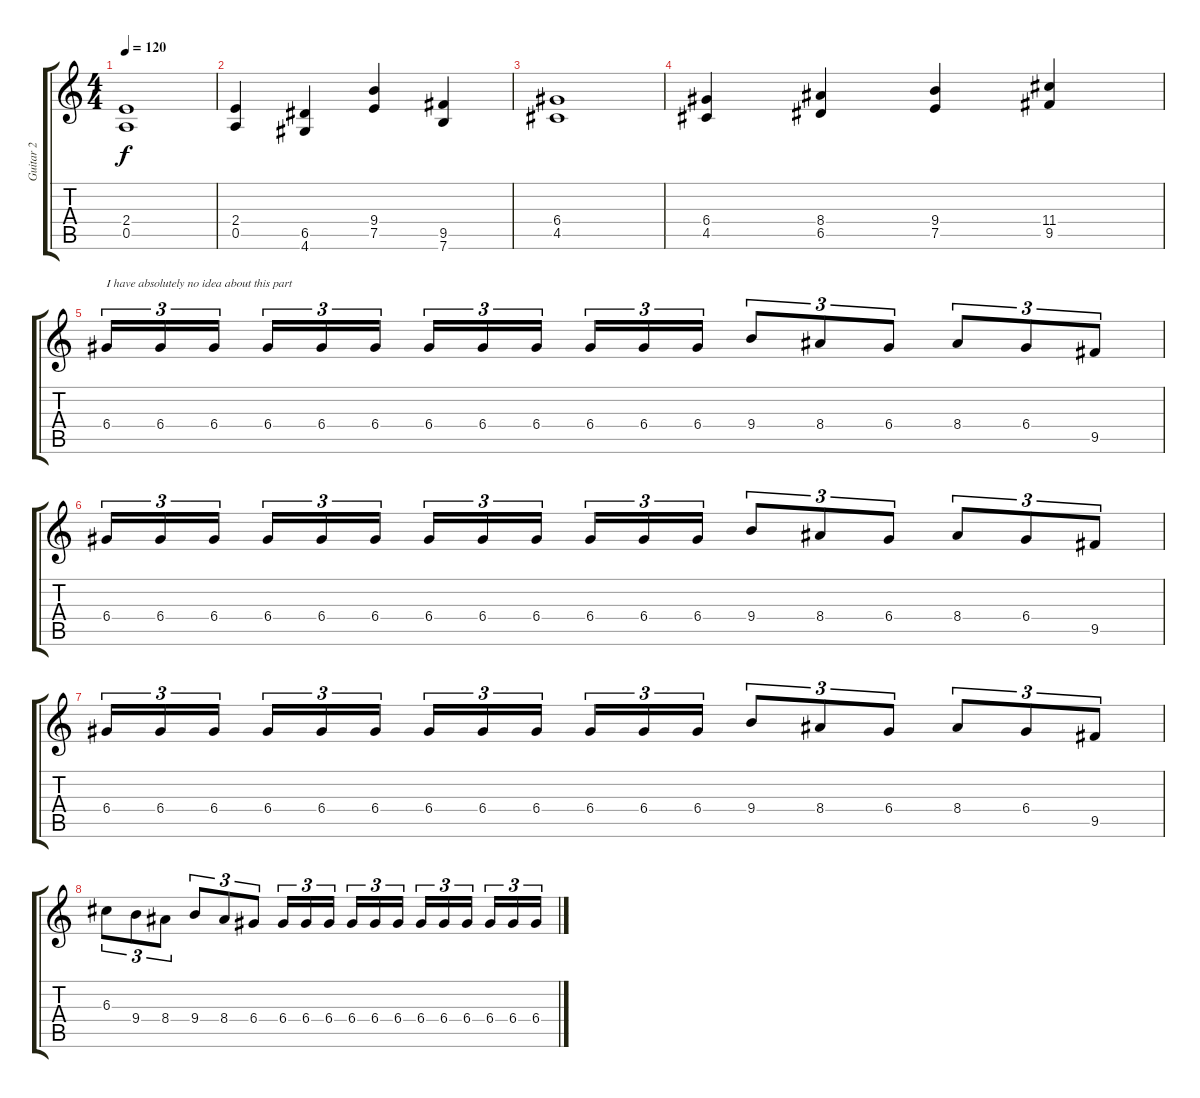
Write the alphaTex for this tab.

\track ("Guitar 2" "Guitar 2") {instrument distortionguitar}
\staff {score tabs}
\tuning (E4 B3 G3 D3 A2 E2) {hide}
\ts (4 4)
\tempo 120
\clef g2
\ks c
(2.4 0.5).1{dy f} |
(2.4 0.5).4 (6.5 4.6).4 (9.4 7.5).4 (9.5 7.6).4 |
(6.4 4.5).1 |
(6.4 4.5).4 (8.4 6.5).4 (9.4 7.5).4 (11.4 9.5).4 |
6.4.16{tu (3 2) txt "I have absolutely no idea about this part"} 6.4.16{tu (3 2)} 6.4.16{tu (3 2)} 6.4.16{tu (3 2)} 6.4.16{tu (3 2)} 6.4.16{tu (3 2)} 6.4.16{tu (3 2)} 6.4.16{tu (3 2)} 6.4.16{tu (3 2)} 6.4.16{tu (3 2)} 6.4.16{tu (3 2)} 6.4.16{tu (3 2)} 9.4.8{tu (3 2)} 8.4.8{tu (3 2)} 6.4.8{tu (3 2)} 8.4.8{tu (3 2)} 6.4.8{tu (3 2)} 9.5.8{tu (3 2)} |
6.4.16{tu (3 2)} 6.4.16{tu (3 2)} 6.4.16{tu (3 2)} 6.4.16{tu (3 2)} 6.4.16{tu (3 2)} 6.4.16{tu (3 2)} 6.4.16{tu (3 2)} 6.4.16{tu (3 2)} 6.4.16{tu (3 2)} 6.4.16{tu (3 2)} 6.4.16{tu (3 2)} 6.4.16{tu (3 2)} 9.4.8{tu (3 2)} 8.4.8{tu (3 2)} 6.4.8{tu (3 2)} 8.4.8{tu (3 2)} 6.4.8{tu (3 2)} 9.5.8{tu (3 2)} |
6.4.16{tu (3 2)} 6.4.16{tu (3 2)} 6.4.16{tu (3 2)} 6.4.16{tu (3 2)} 6.4.16{tu (3 2)} 6.4.16{tu (3 2)} 6.4.16{tu (3 2)} 6.4.16{tu (3 2)} 6.4.16{tu (3 2)} 6.4.16{tu (3 2)} 6.4.16{tu (3 2)} 6.4.16{tu (3 2)} 9.4.8{tu (3 2)} 8.4.8{tu (3 2)} 6.4.8{tu (3 2)} 8.4.8{tu (3 2)} 6.4.8{tu (3 2)} 9.5.8{tu (3 2)} |
6.3.8{tu (3 2)} 9.4.8{tu (3 2)} 8.4.8{tu (3 2)} 9.4.8{tu (3 2)} 8.4.8{tu (3 2)} 6.4.8{tu (3 2)} 6.4.16{tu (3 2)} 6.4.16{tu (3 2)} 6.4.16{tu (3 2)} 6.4.16{tu (3 2)} 6.4.16{tu (3 2)} 6.4.16{tu (3 2)} 6.4.16{tu (3 2)} 6.4.16{tu (3 2)} 6.4.16{tu (3 2)} 6.4.16{tu (3 2)} 6.4.16{tu (3 2)} 6.4.16{tu (3 2)}
